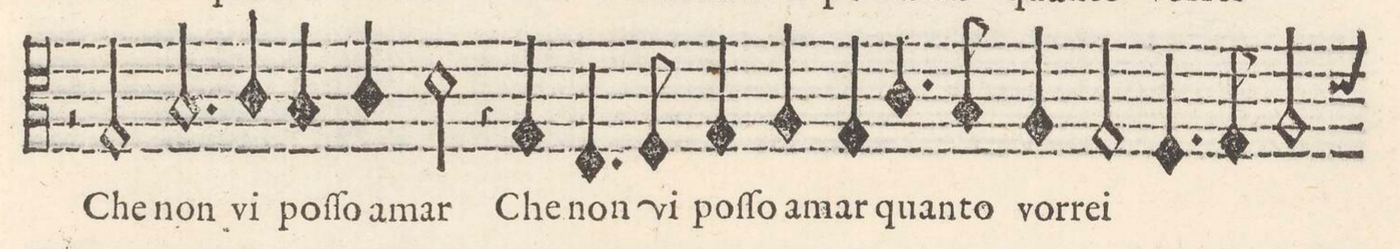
**kern	**text
*I"SESTO	*
*clefC3	*
*k[]	*
*M2/1	*
2G/	Che
=34-	=34-
2.B/	non
4c/	vi
4B/	poſ-
4c/	ſo a-
2d\	-mar
=35-	=35-
4r	.
4G/	Che
4.E/	non
8F/	vi
4G/	poſ-
4A/	ſo a-
4G/	-mar
4.c/	quan-
=36-	=36-
8B/	-to
4A/	vor-
2G/	-re-
4.F/	-i
8G/	.
2A/	.
=37-	=37-
*-	*-
